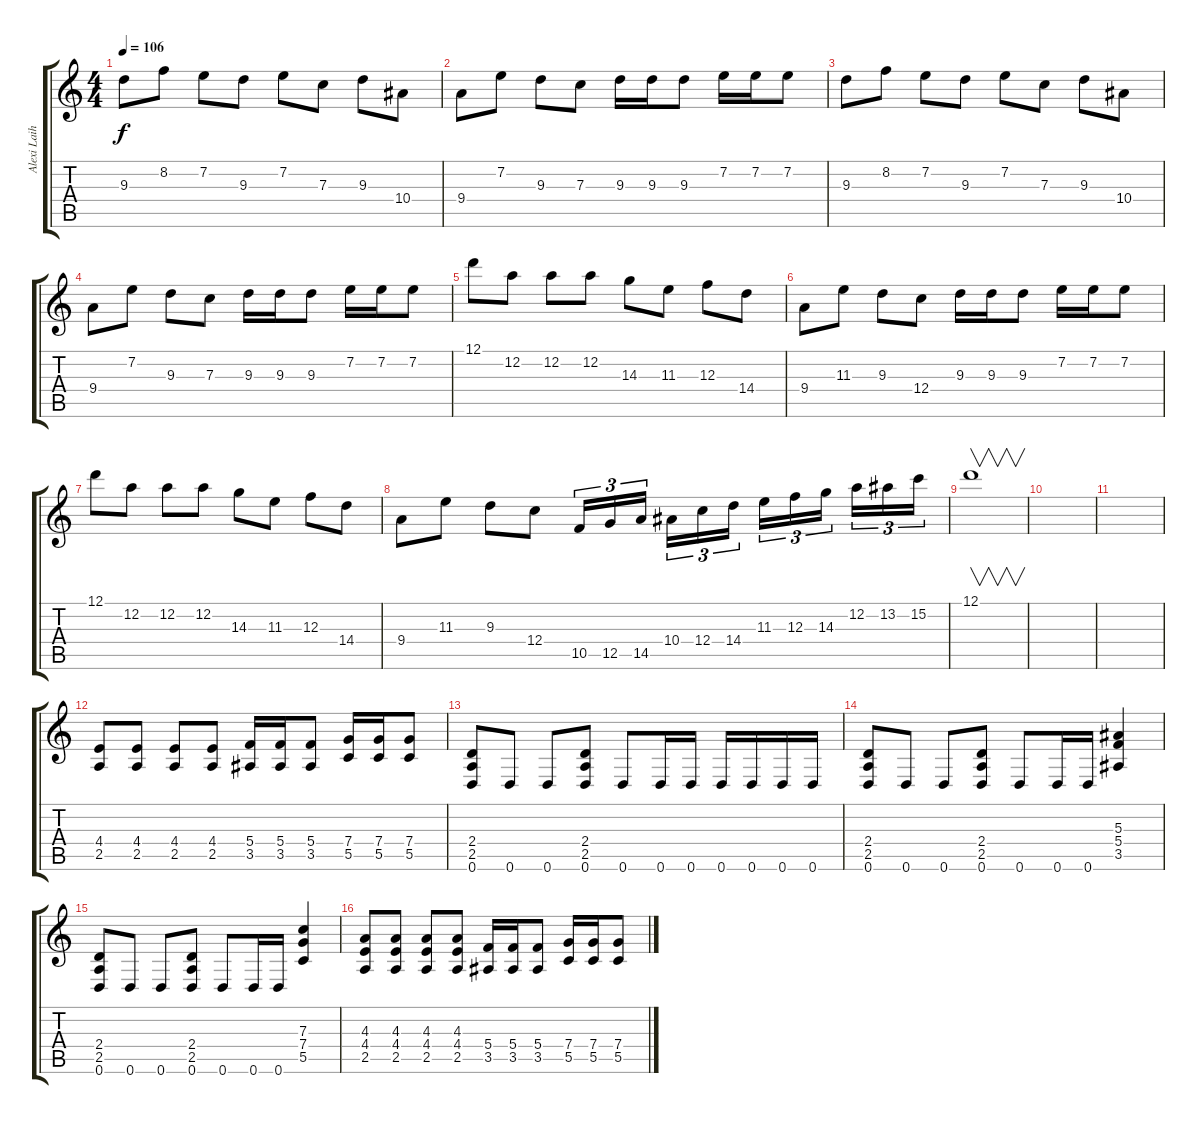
\track ("Alexi Laiho" "Alexi Laih") {instrument distortionguitar}
\staff {score tabs}
\tuning (D4 A3 F3 C3 G2 D2) {hide}
\ts (4 4)
\tempo 106
\clef g2
\ks c
9.3.8{dy f} 8.2.8 7.2.8 9.3.8 7.2.8 7.3.8 9.3.8 10.4.8 |
9.4.8 7.2.8 9.3.8 7.3.8 9.3.16 9.3.16 9.3.8 7.2.16 7.2.16 7.2.8 |
9.3.8 8.2.8 7.2.8 9.3.8 7.2.8 7.3.8 9.3.8 10.4.8 |
9.4.8 7.2.8 9.3.8 7.3.8 9.3.16 9.3.16 9.3.8 7.2.16 7.2.16 7.2.8 |
12.1.8 12.2.8 12.2.8 12.2.8 14.3.8 11.3.8 12.3.8 14.4.8 |
9.4.8 11.3.8 9.3.8 12.4.8 9.3.16 9.3.16 9.3.8 7.2.16 7.2.16 7.2.8 |
12.1.8 12.2.8 12.2.8 12.2.8 14.3.8 11.3.8 12.3.8 14.4.8 |
9.4.8 11.3.8 9.3.8 12.4.8 10.5.16{tu (3 2)} 12.5.16{tu (3 2)} 14.5.16{tu (3 2)} 10.4.16{tu (3 2)} 12.4.16{tu (3 2)} 14.4.16{tu (3 2)} 11.3.16{tu (3 2)} 12.3.16{tu (3 2)} 14.3.16{tu (3 2)} 12.2.16{tu (3 2)} 13.2.16{tu (3 2)} 15.2.16{tu (3 2)} |
12.1.1{v} |
|
|
(4.4 2.5).8 (4.4 2.5).8 (4.4 2.5).8 (4.4 2.5).8 (5.4 3.5).16 (5.4 3.5).16 (5.4 3.5).8 (7.4 5.5).16 (7.4 5.5).16 (7.4 5.5).8 |
(2.4 2.5 0.6).8 0.6.8 0.6.8 (2.4 2.5 0.6).8 0.6.8 0.6.16 0.6.16 0.6.16 0.6.16 0.6.16 0.6.16 |
(2.4 2.5 0.6).8 0.6.8 0.6.8 (2.4 2.5 0.6).8 0.6.8 0.6.16 0.6.16 (5.3 5.4 3.5).4 |
(2.4 2.5 0.6).8 0.6.8 0.6.8 (2.4 2.5 0.6).8 0.6.8 0.6.16 0.6.16 (7.3 7.4 5.5).4 |
(4.3 4.4 2.5).8 (4.3 4.4 2.5).8 (4.3 4.4 2.5).8 (4.3 4.4 2.5).8 (5.4 3.5).16 (5.4 3.5).16 (5.4 3.5).8 (7.4 5.5).16 (7.4 5.5).16 (7.4 5.5).8
